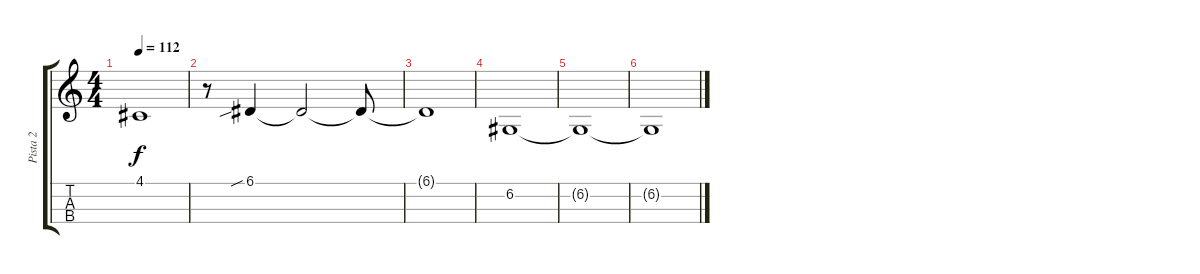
\track ("Pista 2" "Pista 2") {instrument cello}
\staff {score tabs}
\tuning (A3 D3 G2 C2) {hide}
\ts (4 4)
\tempo 112
\clef g2
\ks c
4.1{t}.1{dy f} |
r.8 6.1{sib}.4 6.1{t}.2 6.1{t}.8 |
6.1{t}.1 |
6.2.1 |
6.2{t}.1 |
6.2{t}.1{volume 0}
